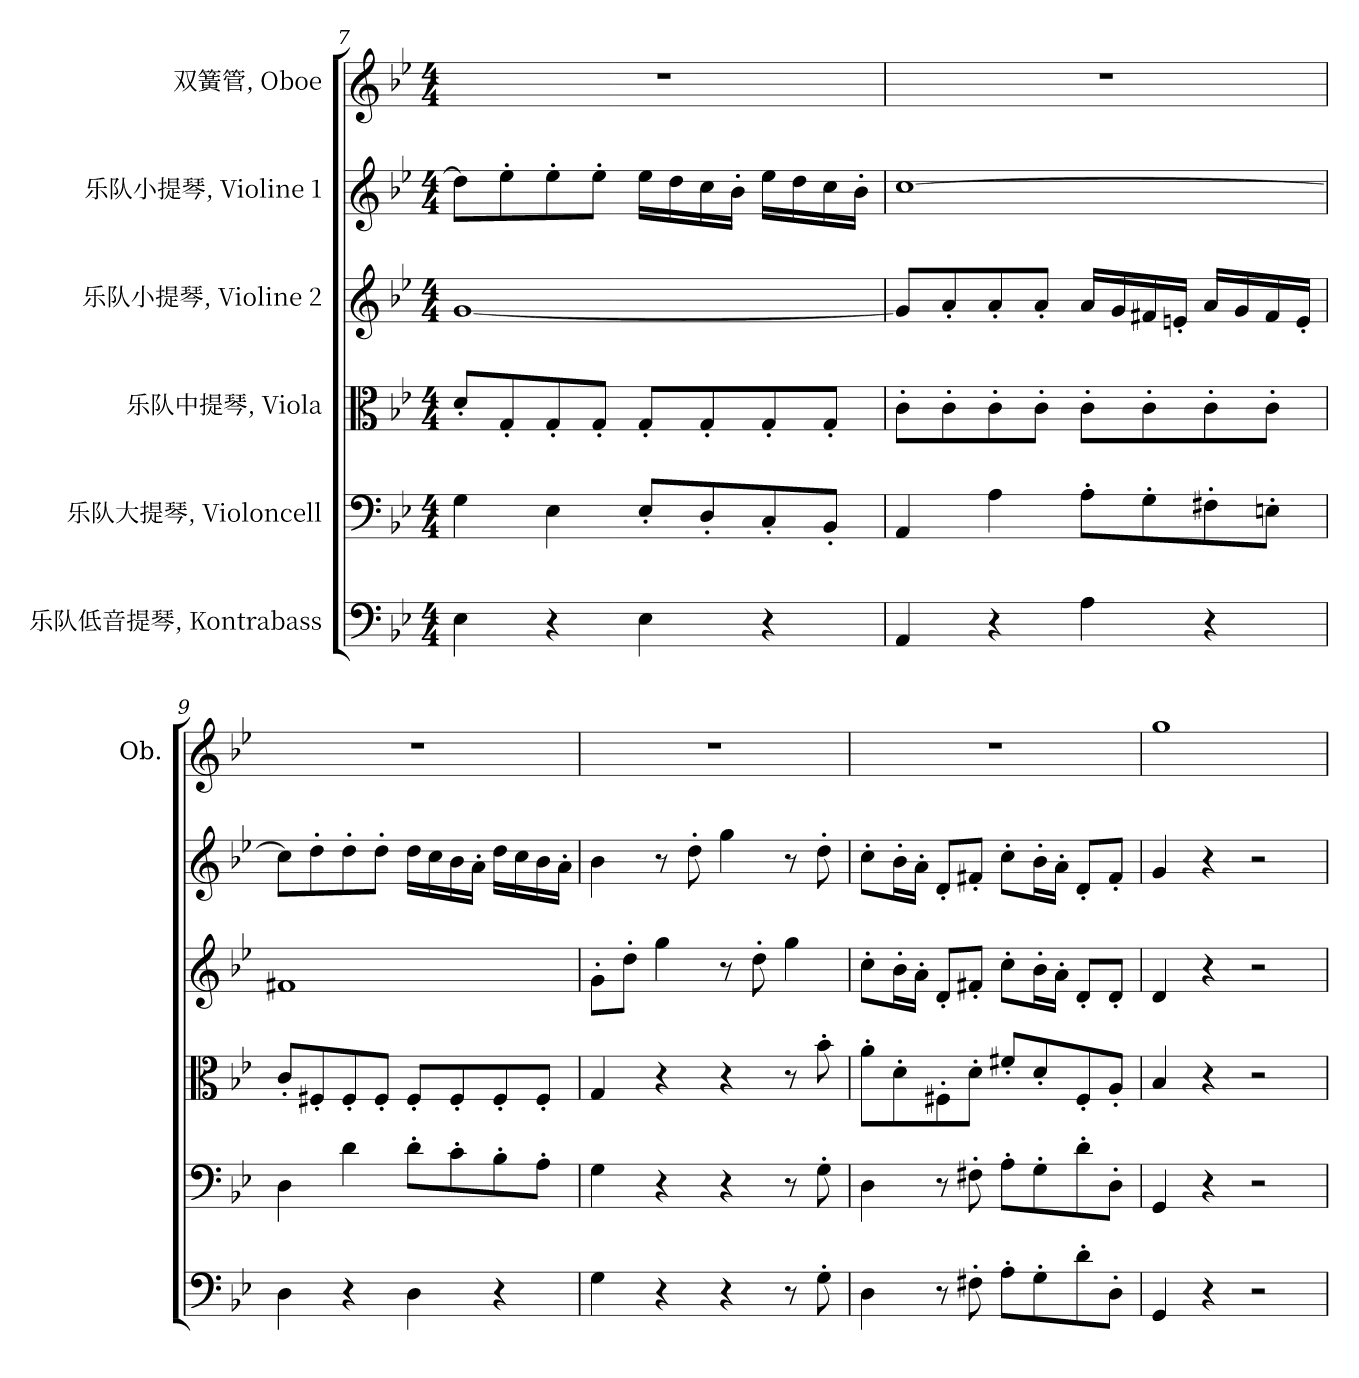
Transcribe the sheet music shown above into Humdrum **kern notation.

**kern	**kern	**kern	**kern	**kern	**kern
*part6	*part5	*part4	*part3	*part2	*part1
*staff6	*staff5	*staff4	*staff3	*staff2	*staff1
*I"乐队低音提琴, Kontrabass	*I"乐队大提琴, Violoncell	*I"乐队中提琴, Viola	*I"乐队小提琴, Violine 2	*I"乐队小提琴, Violine 1	*I"双簧管, Oboe
*	*	*	*	*	*I'Ob.
!!LO:PB:g=z
*clefF4	*clefF4	*clefC3	*clefG2	*clefG2	*clefG2
*ITrd7c12	*	*	*	*	*
*k[b-e-]	*k[b-e-]	*k[b-e-]	*k[b-e-]	*k[b-e-]	*k[b-e-]
*M4/4	*M4/4	*M4/4	*M4/4	*M4/4	*M4/4
=7	=7	=7	=7	=7	=7
4EE-\	4G\	8d'/L	[1g	8dd\L]	1r
.	.	8G'/	.	8ee-'\	.
4r	4E-\	8G'/	.	8ee-'\	.
.	.	8G'/J	.	8ee-'\J	.
4EE-\	8E-'/L	8G'/L	.	16ee-\LL	.
.	.	.	.	16dd\	.
.	8D'/	8G'/	.	16cc\	.
.	.	.	.	16b-'\JJ	.
4r	8C'/	8G'/	.	16ee-\LL	.
.	.	.	.	16dd\	.
.	8BB-'/J	8G'/J	.	16cc\	.
.	.	.	.	16b-'\JJ	.
=8	=8	=8	=8	=8	=8
4AAA/	4AA/	8c'\L	8g/L]	[1cc	1r
.	.	8c'\	8a'/	.	.
4r	4A\	8c'\	8a'/	.	.
.	.	8c'\J	8a'/J	.	.
4AA\	8A'\L	8c'\L	16a/LL	.	.
.	.	.	16g/	.	.
.	8G'\	8c'\	16f#X/	.	.
.	.	.	16en'/JJ	.	.
4r	8F#X'\	8c'\	16a/LL	.	.
.	.	.	16g/	.	.
.	8En'\J	8c'\J	16f#/	.	.
.	.	.	16e'/JJ	.	.
=9	=9	=9	=9	=9	=9
4DD\	4D\	8c'/L	1f#X	8cc\L]	1r
.	.	8F#X'/	.	8dd'\	.
4r	4d\	8F#'/	.	8dd'\	.
.	.	8F#'/J	.	8dd'\J	.
4DD\	8d'\L	8F#'/L	.	16dd\LL	.
.	.	.	.	16cc\	.
.	8c'\	8F#'/	.	16b-\	.
.	.	.	.	16a'\JJ	.
4r	8B-'\	8F#'/	.	16dd\LL	.
.	.	.	.	16cc\	.
.	8A'\J	8F#'/J	.	16b-\	.
.	.	.	.	16a'\JJ	.
!!LO:LB:g=z
=10	=10	=10	=10	=10	=10
4GG\	4G\	4G/	8g'\L	4b-\	1r
.	.	.	8dd'\J	.	.
4r	4r	4r	4gg\	8r	.
.	.	.	.	8dd'\	.
4r	4r	4r	8r	4gg\	.
.	.	.	8dd'\	.	.
8r	8r	8r	4gg\	8r	.
8GG'\	8G'\	8b-'\	.	8dd'\	.
=11	=11	=11	=11	=11	=11
4DD\	4D\	8a'\L	8cc'\L	8cc'\L	1r
.	.	8d'\	16b-'\L	16b-'\L	.
.	.	.	16a'\JJ	16a'\JJ	.
8r	8r	8F#X'\	8d'/L	8d'/L	.
8FF#X'\	8F#X'\	8d'\J	8f#X'/J	8f#X'/J	.
8AA'\L	8A'\L	8f#X'/L	8cc'\L	8cc'\L	.
8GG'\	8G'\	8d'/	16b-'\L	16b-'\L	.
.	.	.	16a'\JJ	16a'\JJ	.
8D'\	8d'\	8F#'/	8d'/L	8d'/L	.
8DD'\J	8D'\J	8A'/J	8d'/J	8f#'/J	.
=12	=12	=12	=12	=12	=12
4GGG/	4GG/	4B-/	4d/	4g/	1gg
4r	4r	4r	4r	4r	.
2r	2r	2r	2r	2r	.
=	=	=	=	=	=
*-	*-	*-	*-	*-	*-
